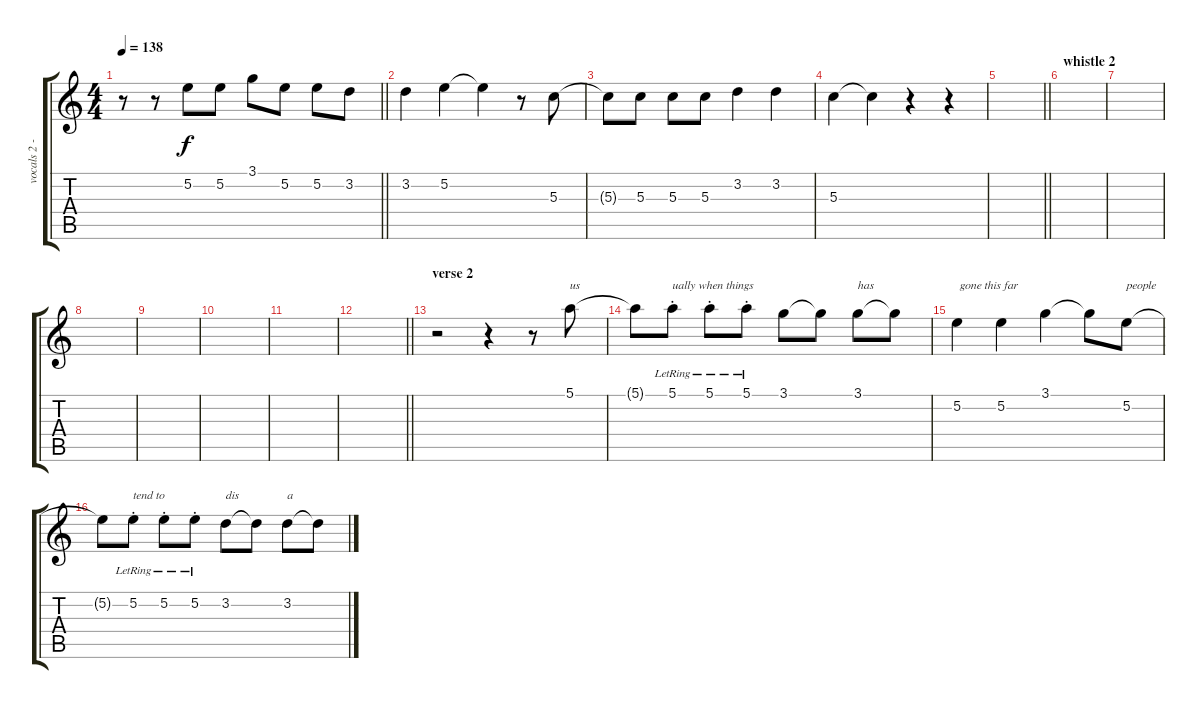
\track ("vocals 2 - female" "vocals 2 -") {instrument acousticguitarsteel}
\staff {score tabs}
\tuning (E4 B3 G3 D3 A2 E2) {hide}
\ts (4 4)
\tempo 138
\clef g2
\barLineRight lightlight
\ks c
r.8{dy f} r.8 5.2.8 5.2.8 3.1.8 5.2.8 5.2.8 3.2.8 |
3.2.4 5.2.4 5.2{t}.4 r.8 5.3.8 |
5.3{t}.8 5.3.8 5.3.8 5.3.8 3.2.4 3.2.4 |
5.3.4 5.3{t}.4 r.4 r.4 |
\barLineRight lightlight
|
\section ("" "whistle 2")
|
|
|
|
|
|
\barLineRight lightlight
|
\section ("" "verse 2")
r.2 r.4 r.8 5.1.8{txt "us"} |
5.1{t}.8 5.1{st lr}.8{txt "ually when things"} 5.1{st lr}.8 5.1{st lr}.8 3.1.8 3.1{t}.8 3.1.8{txt "has"} 3.1{t}.8 |
5.2.4{txt " gone this far"} 5.2.4 3.1.4 3.1{t}.8 5.2.8{txt "people"} |
5.2{t}.8 5.2{st lr}.8{txt "tend to"} 5.2{st lr}.8 5.2{st lr}.8 3.2.8{txt "dis"} 3.2{t}.8 3.2.8{txt "a"} 3.2{t}.8
